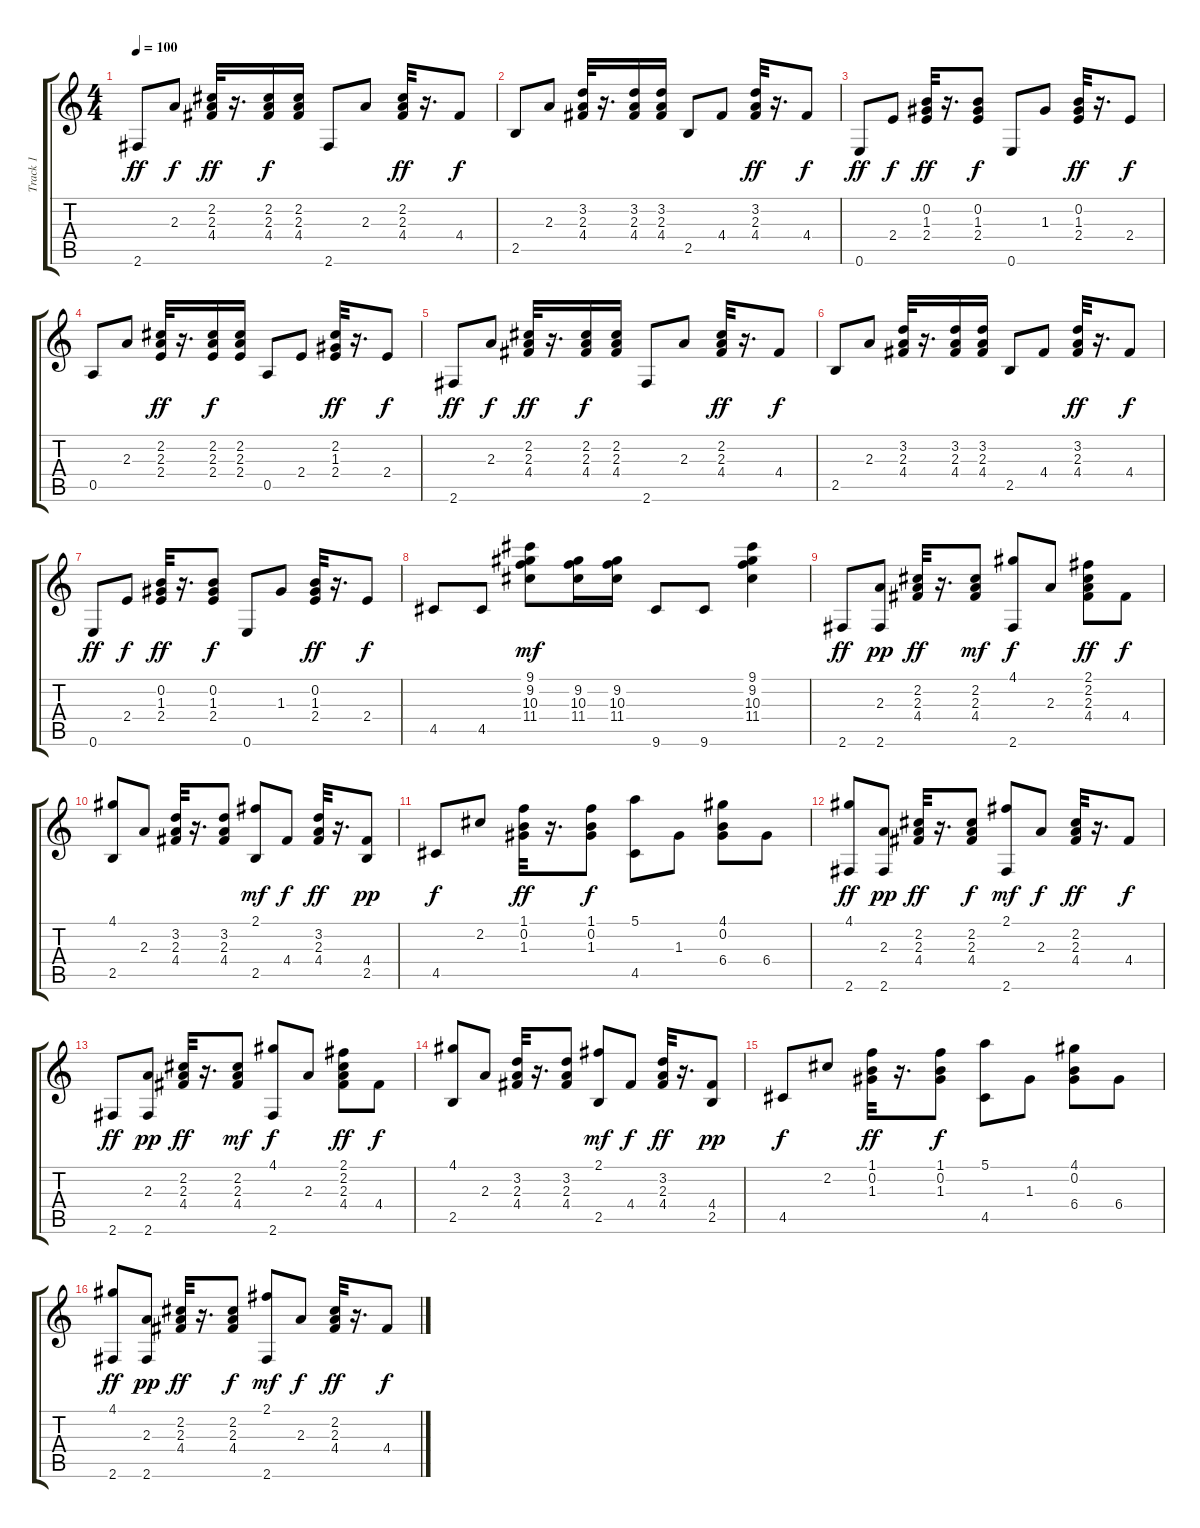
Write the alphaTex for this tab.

\track ("Track 1" "Track 1") {instrument acousticguitarnylon}
\staff {score tabs}
\tuning (E4 B3 G3 D3 A2 E2) {hide}
\ts (4 4)
\tempo 100
\clef g2
\ks c
2.6.8{dy ff} 2.3.8{dy f} (2.2 2.3 4.4).32{dy ff} r.16{d} (2.2 2.3 4.4).16{dy f} (2.2 2.3 4.4).16 2.6.8 2.3.8 (2.2 2.3 4.4).32{dy ff} r.16{d} 4.4.8{dy f} |
2.5.8 2.3.8 (3.2 2.3 4.4).32 r.16{d} (3.2 2.3 4.4).16 (3.2 2.3 4.4).16 2.5.8 4.4.8 (3.2 2.3 4.4).32{dy ff} r.16{d} 4.4.8{dy f} |
0.6.8{dy ff} 2.4.8{dy f} (0.2 1.3 2.4).32{dy ff} r.16{d} (0.2 1.3 2.4).8{dy f} 0.6.8 1.3.8 (0.2 1.3 2.4).32{dy ff} r.16{d} 2.4.8{dy f} |
0.5.8 2.3.8 (2.2 2.3 2.4).32{dy ff} r.16{d} (2.2 2.3 2.4).16{dy f} (2.2 2.3 2.4).16 0.5.8 2.4.8 (2.2 1.3 2.4).32{dy ff} r.16{d} 2.4.8{dy f} |
2.6.8{dy ff} 2.3.8{dy f} (2.2 2.3 4.4).32{dy ff} r.16{d} (2.2 2.3 4.4).16{dy f} (2.2 2.3 4.4).16 2.6.8 2.3.8 (2.2 2.3 4.4).32{dy ff} r.16{d} 4.4.8{dy f} |
2.5.8 2.3.8 (3.2 2.3 4.4).32 r.16{d} (3.2 2.3 4.4).16 (3.2 2.3 4.4).16 2.5.8 4.4.8 (3.2 2.3 4.4).32{dy ff} r.16{d} 4.4.8{dy f} |
0.6.8{dy ff} 2.4.8{dy f} (0.2 1.3 2.4).32{dy ff} r.16{d} (0.2 1.3 2.4).8{dy f} 0.6.8 1.3.8 (0.2 1.3 2.4).32{dy ff} r.16{d} 2.4.8{dy f} |
4.5.8 4.5.8 (9.1 9.2 10.3 11.4).8{dy mf} (9.2 10.3 11.4).16 (9.2 10.3 11.4).16 9.6.8 9.6.8 (9.1 9.2 10.3 11.4).4 |
2.6.8{dy ff} (2.3 2.6).8{dy pp} (2.2 2.3 4.4).32{dy ff} r.16{d} (2.2 2.3 4.4).8{dy mf} (4.1 2.6).8{dy f} 2.3.8 (2.1 2.2 2.3 4.4).8{dy ff} 4.4.8{dy f} |
(4.1 2.5).8 2.3.8 (3.2 2.3 4.4).32 r.16{d} (3.2 2.3 4.4).8 (2.1 2.5).8{dy mf} 4.4.8{dy f} (3.2 2.3 4.4).32{dy ff} r.16{d} (4.4 2.5).8{dy pp} |
4.5.8{dy f} 2.2.8 (1.1 0.2 1.3).32{dy ff} r.16{d} (1.1 0.2 1.3).8{dy f} (5.1 4.5).8 1.3.8 (4.1 0.2 6.4).8 6.4.8 |
(4.1 2.6).8{dy ff} (2.3 2.6).8{dy pp} (2.2 2.3 4.4).32{dy ff} r.16{d} (2.2 2.3 4.4).8{dy f} (2.1 2.6).8{dy mf} 2.3.8{dy f} (2.2 2.3 4.4).32{dy ff} r.16{d} 4.4.8{dy f} |
2.6.8{dy ff} (2.3 2.6).8{dy pp} (2.2 2.3 4.4).32{dy ff} r.16{d} (2.2 2.3 4.4).8{dy mf} (4.1 2.6).8{dy f} 2.3.8 (2.1 2.2 2.3 4.4).8{dy ff} 4.4.8{dy f} |
(4.1 2.5).8 2.3.8 (3.2 2.3 4.4).32 r.16{d} (3.2 2.3 4.4).8 (2.1 2.5).8{dy mf} 4.4.8{dy f} (3.2 2.3 4.4).32{dy ff} r.16{d} (4.4 2.5).8{dy pp} |
4.5.8{dy f} 2.2.8 (1.1 0.2 1.3).32{dy ff} r.16{d} (1.1 0.2 1.3).8{dy f} (5.1 4.5).8 1.3.8 (4.1 0.2 6.4).8 6.4.8 |
(4.1 2.6).8{dy ff} (2.3 2.6).8{dy pp} (2.2 2.3 4.4).32{dy ff} r.16{d} (2.2 2.3 4.4).8{dy f} (2.1 2.6).8{dy mf} 2.3.8{dy f} (2.2 2.3 4.4).32{dy ff} r.16{d} 4.4.8{dy f}
